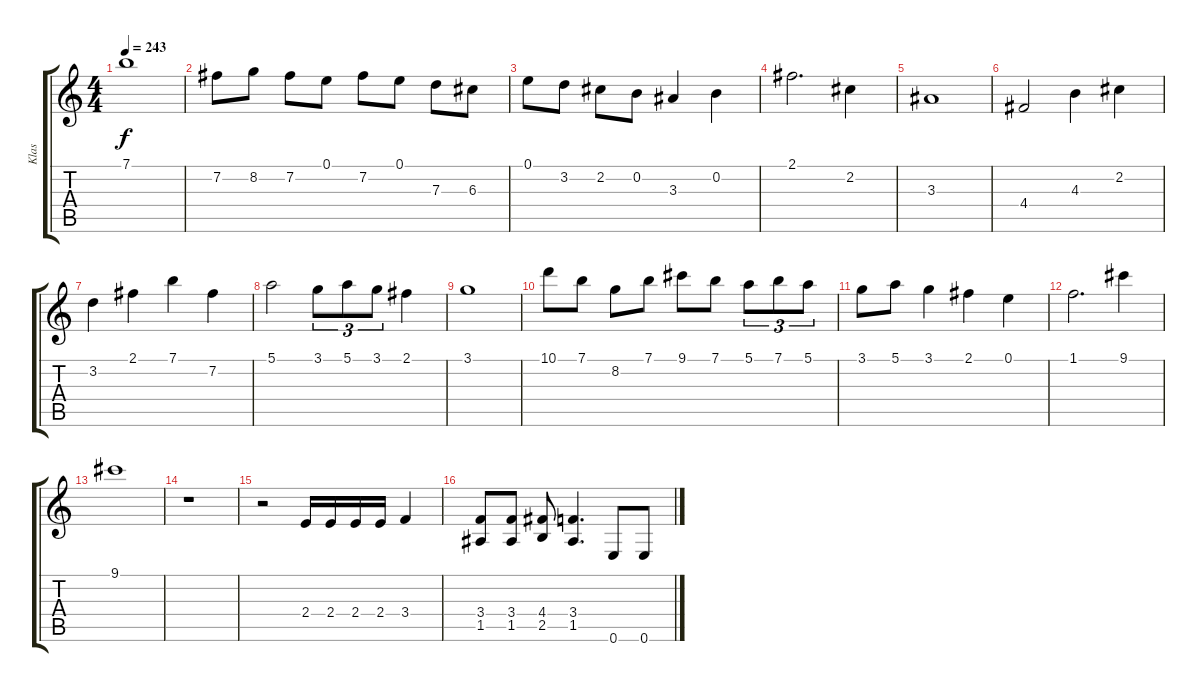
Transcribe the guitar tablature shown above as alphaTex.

\track ("Klas" "Klas") {instrument distortionguitar}
\staff {score tabs}
\tuning (E4 B3 G3 D3 A2 E2) {hide}
\ts (4 4)
\tempo 243
\clef g2
\ks c
7.1.1{dy f} |
7.2.8 8.2.8 7.2.8 0.1.8 7.2.8 0.1.8 7.3.8 6.3.8 |
0.1.8 3.2.8 2.2.8 0.2.8 3.3.4 0.2.4 |
2.1.2{d} 2.2.4 |
3.3.1 |
4.4.2 4.3.4 2.2.4 |
3.2.4 2.1.4 7.1.4 7.2.4 |
5.1.2 3.1.8{tu (3 2)} 5.1.8{tu (3 2)} 3.1.8{tu (3 2)} 2.1.4 |
3.1.1 |
10.1.8 7.1.8 8.2.8 7.1.8 9.1.8 7.1.8 5.1.8{tu (3 2)} 7.1.8{tu (3 2)} 5.1.8{tu (3 2)} |
3.1.8 5.1.8 3.1.4 2.1.4 0.1.4 |
1.1.2{d} 9.1.4 |
9.1.1 |
r.1 |
r.2 2.4.16 2.4.16 2.4.16 2.4.16 3.4.4 |
(3.4 1.5).8 (3.4 1.5).8 (4.4 2.5).8 (3.4 1.5).4{d} 0.6.8 0.6.8
